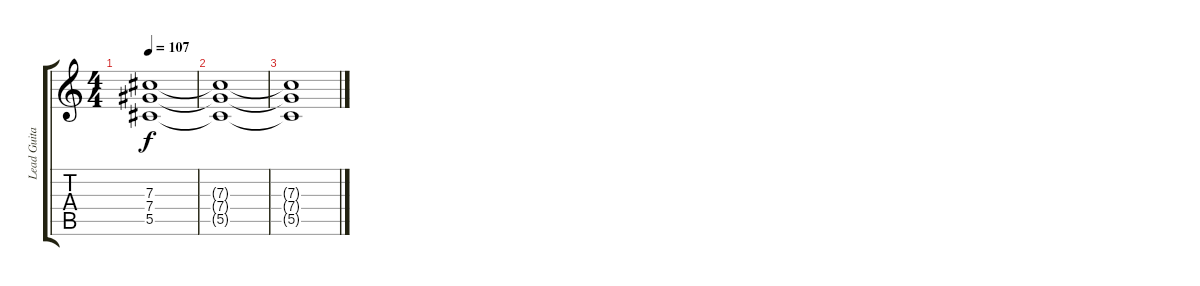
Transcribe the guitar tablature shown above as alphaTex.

\track ("Lead Guitar" "Lead Guita") {instrument distortionguitar}
\staff {score tabs}
\tuning (Eb4 Bb3 Gb3 Db3 Ab2 Db2) {hide}
\ts (4 4)
\tempo 107
\clef g2
\ks c
(7.3{t} 7.4{t} 5.5{t}).1{dy f} |
(7.3{t} 7.4{t} 5.5{t}).1 |
(7.3{t} 7.4{t} 5.5{t}).1
